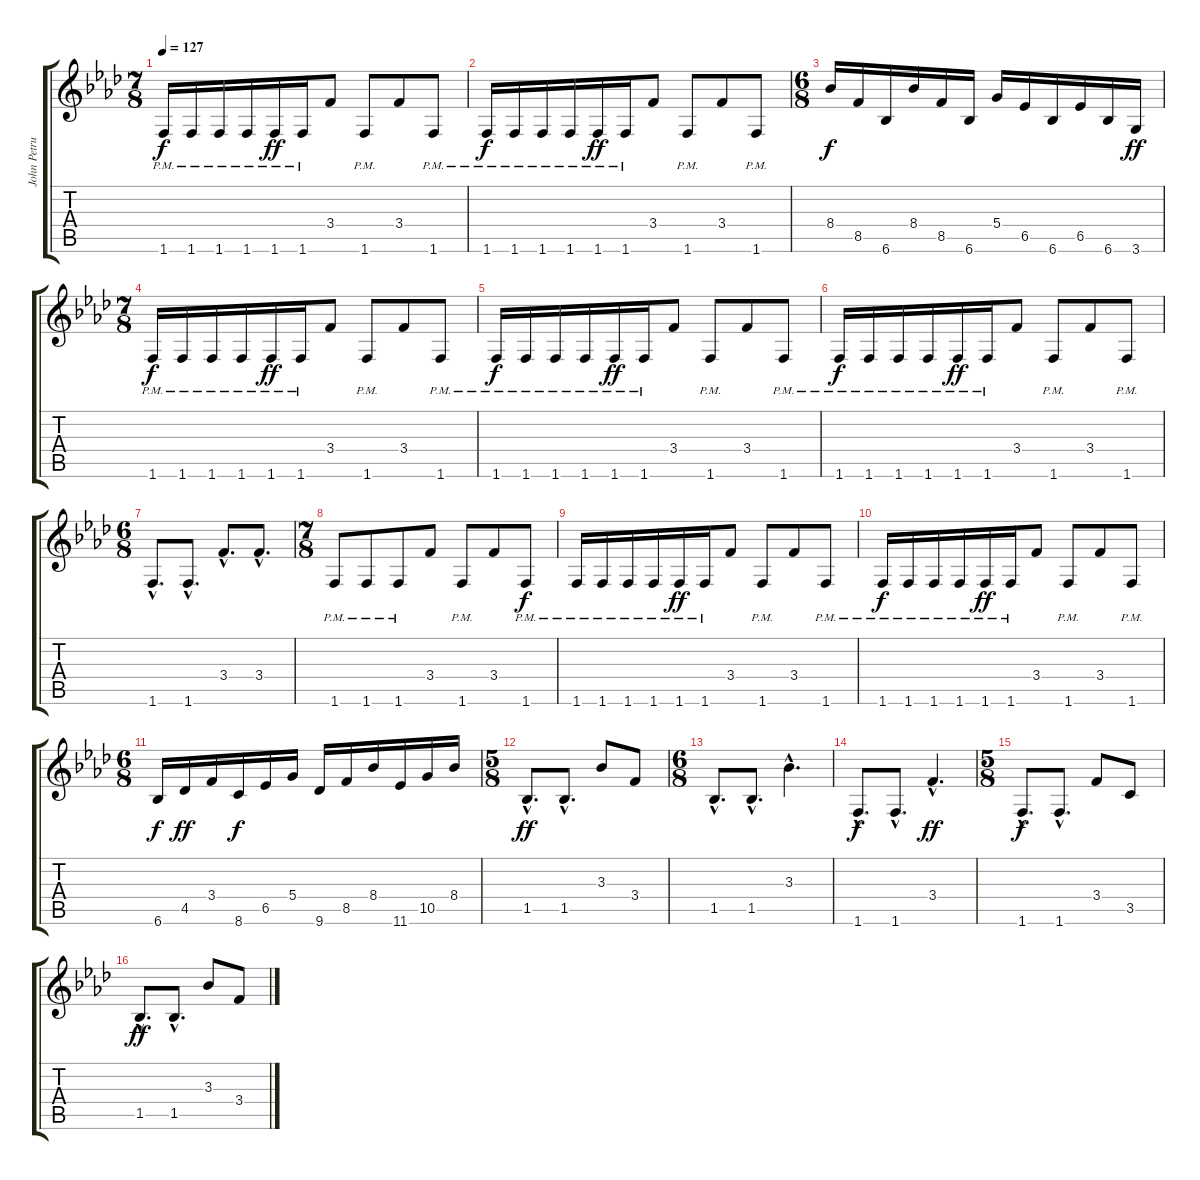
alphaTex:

\track ("John Petrucci - Guitar 1 w/dist." "John Petru") {instrument distortionguitar}
\staff {score tabs}
\tuning (E4 B3 G3 D3 A2 E2) {hide}
\ts (7 8)
\tempo 127
\clef g2
\ks ab
1.6{pm}.16{dy f} 1.6{pm}.16 1.6{pm}.16 1.6{pm}.16 1.6{pm}.16{dy ff} 1.6{pm}.16 3.4.8 1.6{pm}.8 3.4.8 1.6{pm}.8 |
1.6{pm}.16{dy f} 1.6{pm}.16 1.6{pm}.16 1.6{pm}.16 1.6{pm}.16{dy ff} 1.6{pm}.16 3.4.8 1.6{pm}.8 3.4.8 1.6{pm}.8 |
\ts (6 8)
8.4.16{dy f} 8.5.16 6.6.16 8.4.16 8.5.16 6.6.16 5.4.16 6.5.16 6.6.16 6.5.16 6.6.16 3.6.16{dy ff} |
\ts (7 8)
1.6{pm}.16{dy f} 1.6{pm}.16 1.6{pm}.16 1.6{pm}.16 1.6{pm}.16{dy ff} 1.6{pm}.16 3.4.8 1.6{pm}.8 3.4.8 1.6{pm}.8 |
1.6{pm}.16{dy f} 1.6{pm}.16 1.6{pm}.16 1.6{pm}.16 1.6{pm}.16{dy ff} 1.6{pm}.16 3.4.8 1.6{pm}.8 3.4.8 1.6{pm}.8 |
1.6{pm}.16{dy f} 1.6{pm}.16 1.6{pm}.16 1.6{pm}.16 1.6{pm}.16{dy ff} 1.6{pm}.16 3.4.8 1.6{pm}.8 3.4.8 1.6{pm}.8 |
\ts (6 8)
1.6{hac}.8{d} 1.6{hac}.8{d} 3.4{hac}.8{d} 3.4{hac}.8{d} |
\ts (7 8)
1.6{pm}.8 1.6{pm}.8 1.6{pm}.8 3.4.8 1.6{pm}.8 3.4.8 1.6{pm}.8{dy f} |
1.6{pm}.16 1.6{pm}.16 1.6{pm}.16 1.6{pm}.16 1.6{pm}.16{dy ff} 1.6{pm}.16 3.4.8 1.6{pm}.8 3.4.8 1.6{pm}.8 |
1.6{pm}.16{dy f} 1.6{pm}.16 1.6{pm}.16 1.6{pm}.16 1.6{pm}.16{dy ff} 1.6{pm}.16 3.4.8 1.6{pm}.8 3.4.8 1.6{pm}.8 |
\ts (6 8)
6.6.16{dy f} 4.5.16{dy ff} 3.4.16 8.6.16{dy f} 6.5.16 5.4.16 9.6.16 8.5.16 8.4.16 11.6.16 10.5.16 8.4.16 |
\ts (5 8)
1.5{hac}.8{d dy ff} 1.5{hac}.8{d} 3.3.8 3.4.8 |
\ts (6 8)
1.5{hac}.8{d} 1.5{hac}.8{d} 3.3{hac}.4{d} |
1.6{hac}.8{d dy f} 1.6{hac}.8{d} 3.4{hac}.4{d dy ff} |
\ts (5 8)
1.6{hac}.8{d dy f} 1.6{hac}.8{d} 3.4.8 3.5.8 |
1.5{hac}.8{d dy ff} 1.5{hac}.8{d} 3.3.8 3.4.8
